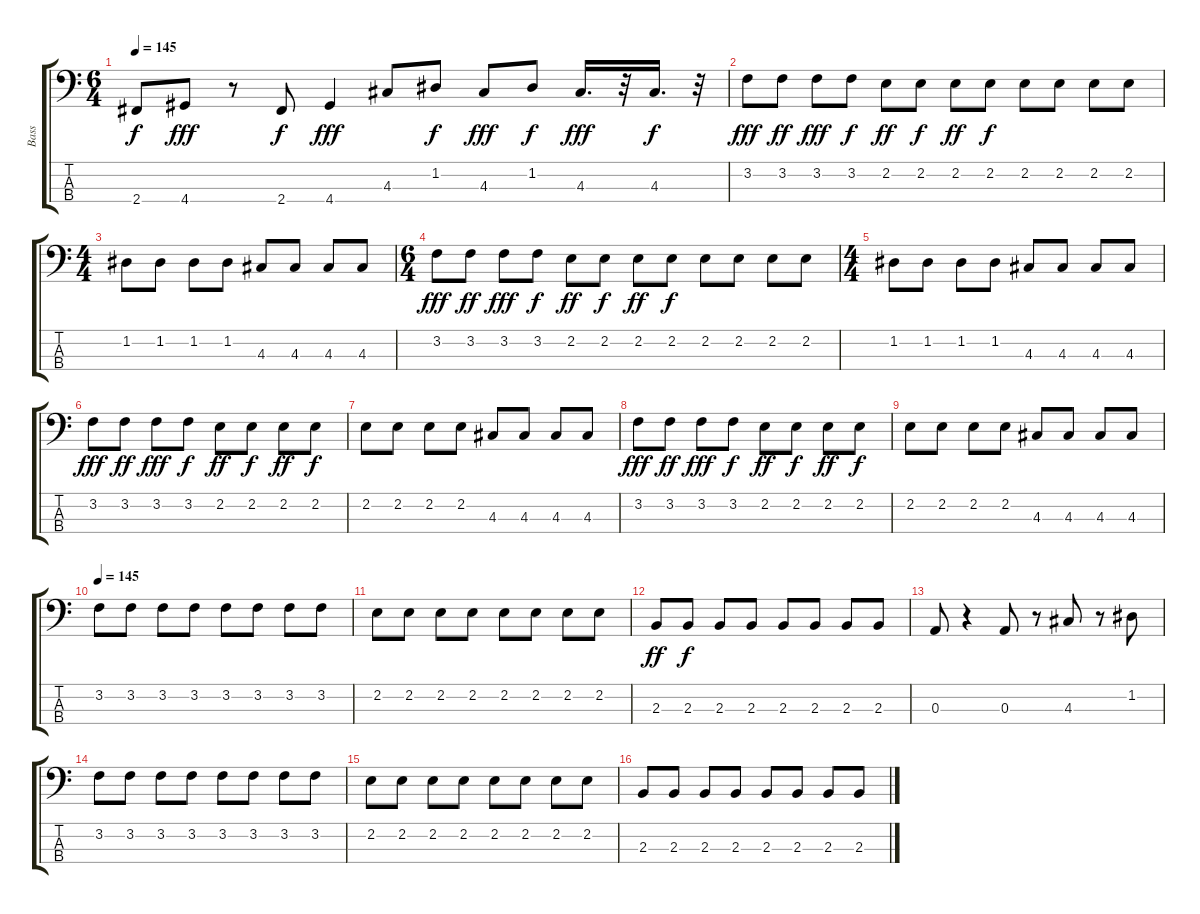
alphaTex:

\track ("Bass" "Bass") {instrument electricbassfinger}
\staff {score tabs}
\tuning (G2 D2 A1 E1) {hide}
\ts (6 4)
\tempo 145
\clef f4
\ks c
2.4.8{dy f} 4.4.8{dy fff} r.8 2.4.8{dy f} 4.4.4{dy fff} 4.3.8 1.2.8{dy f} 4.3.8{dy fff} 1.2.8{dy f} 4.3.16{d dy fff} r.32 4.3.16{d dy f} r.32 |
3.2.8{dy fff} 3.2.8{dy ff} 3.2.8{dy fff} 3.2.8{dy f} 2.2.8{dy ff} 2.2.8{dy f} 2.2.8{dy ff} 2.2.8{dy f} 2.2.8 2.2.8 2.2.8 2.2.8 |
\ts (4 4)
1.2.8 1.2.8 1.2.8 1.2.8 4.3.8 4.3.8 4.3.8 4.3.8 |
\ts (6 4)
3.2.8{dy fff} 3.2.8{dy ff} 3.2.8{dy fff} 3.2.8{dy f} 2.2.8{dy ff} 2.2.8{dy f} 2.2.8{dy ff} 2.2.8{dy f} 2.2.8 2.2.8 2.2.8 2.2.8 |
\ts (4 4)
1.2.8 1.2.8 1.2.8 1.2.8 4.3.8 4.3.8 4.3.8 4.3.8 |
3.2.8{dy fff} 3.2.8{dy ff} 3.2.8{dy fff} 3.2.8{dy f} 2.2.8{dy ff} 2.2.8{dy f} 2.2.8{dy ff} 2.2.8{dy f} |
2.2.8 2.2.8 2.2.8 2.2.8 4.3.8 4.3.8 4.3.8 4.3.8 |
3.2.8{dy fff} 3.2.8{dy ff} 3.2.8{dy fff} 3.2.8{dy f} 2.2.8{dy ff} 2.2.8{dy f} 2.2.8{dy ff} 2.2.8{dy f} |
2.2.8 2.2.8 2.2.8 2.2.8 4.3.8 4.3.8 4.3.8 4.3.8 |
\tempo 145
3.2.8 3.2.8 3.2.8 3.2.8 3.2.8 3.2.8 3.2.8 3.2.8 |
2.2.8 2.2.8 2.2.8 2.2.8 2.2.8 2.2.8 2.2.8 2.2.8 |
2.3.8{dy ff} 2.3.8{dy f} 2.3.8 2.3.8 2.3.8 2.3.8 2.3.8 2.3.8 |
0.3.8 r.4 0.3.8 r.8 4.3.8 r.8 1.2.8 |
3.2.8 3.2.8 3.2.8 3.2.8 3.2.8 3.2.8 3.2.8 3.2.8 |
2.2.8 2.2.8 2.2.8 2.2.8 2.2.8 2.2.8 2.2.8 2.2.8 |
2.3.8 2.3.8 2.3.8 2.3.8 2.3.8 2.3.8 2.3.8 2.3.8
